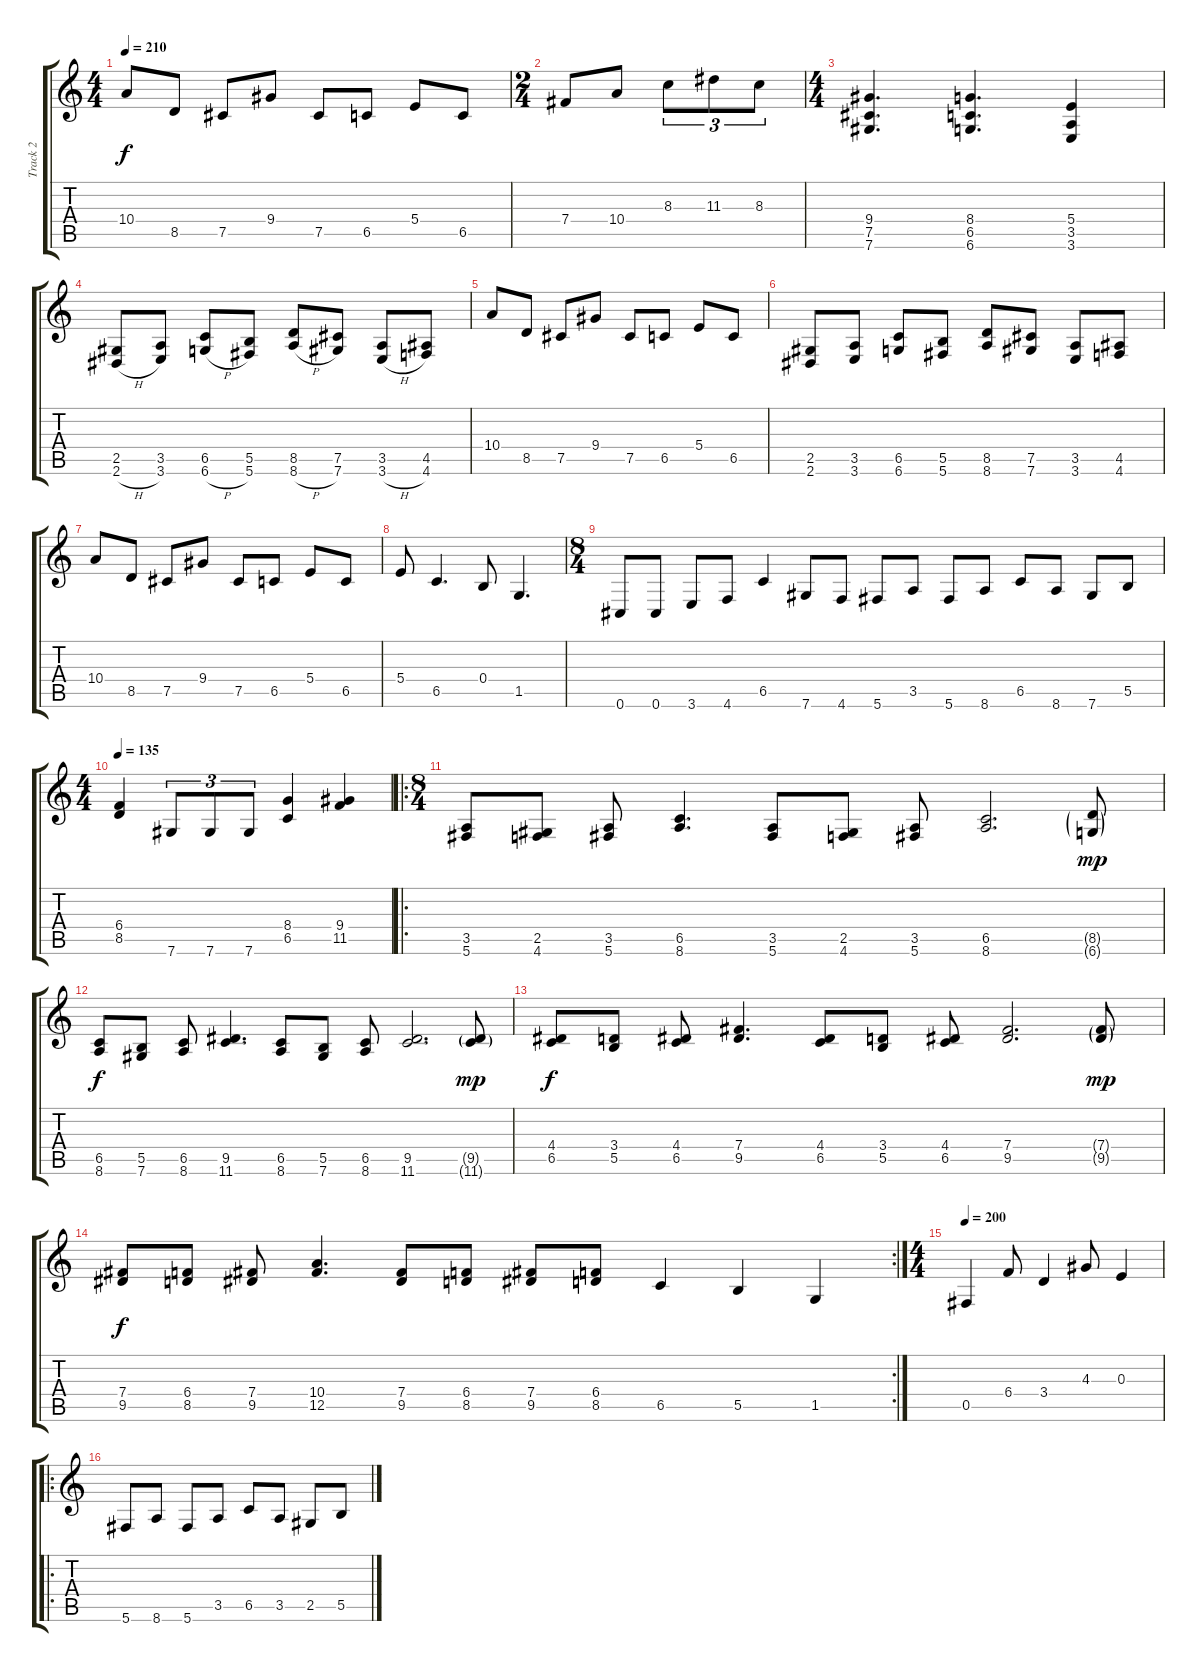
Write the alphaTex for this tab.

\track ("Track 2" "Track 2") {instrument distortionguitar}
\staff {score tabs}
\tuning (Db4 Ab3 E3 B2 Gb2 Db2) {hide}
\ts (4 4)
\tempo 210
\clef g2
\ks c
10.4.8{dy f} 8.5.8 7.5.8 9.4.8 7.5.8 6.5.8 5.4.8 6.5.8 |
\ts (2 4)
7.4.8 10.4.8 8.3.8{tu (3 2)} 11.3.8{tu (3 2)} 8.3.8{tu (3 2)} |
\ts (4 4)
(9.4 7.5 7.6).4{d} (8.4 6.5 6.6).4{d} (5.4 3.5 3.6).4 |
(2.5 2.6{h}).8 (3.5 3.6).8 (6.5 6.6{h}).8 (5.5 5.6).8 (8.5 8.6{h}).8 (7.5 7.6).8 (3.5 3.6{h}).8 (4.5 4.6).8 |
10.4.8 8.5.8 7.5.8 9.4.8 7.5.8 6.5.8 5.4.8 6.5.8 |
(2.5 2.6).8 (3.5 3.6).8 (6.5 6.6).8 (5.5 5.6).8 (8.5 8.6).8 (7.5 7.6).8 (3.5 3.6).8 (4.5 4.6).8 |
10.4.8 8.5.8 7.5.8 9.4.8 7.5.8 6.5.8 5.4.8 6.5.8 |
5.4.8 6.5.4{d} 0.4.8 1.5.4{d} |
\ts (8 4)
0.6.8 0.6.8 3.6.8 4.6.8 6.5.4 7.6.8 4.6.8 5.6.8 3.5.8 5.6.8 8.6.8 6.5.8 8.6.8 7.6.8 5.5.8 |
\ts (4 4)
\tempo 135
(6.4 8.5).4 7.6.8{tu (3 2)} 7.6.8{tu (3 2)} 7.6.8{tu (3 2)} (8.4 6.5).4 (9.4 11.5).4 |
\ro
\ts (8 4)
(3.5 5.6).8 (2.5 4.6).8 (3.5 5.6).8 (6.5 8.6).4{d} (3.5 5.6).8 (2.5 4.6).8 (3.5 5.6).8 (6.5 8.6).2{d} (8.5{g} 6.6{g}).8{dy mp} |
(6.5 8.6).8{dy f} (5.5 7.6).8 (6.5 8.6).8 (9.5 11.6).4{d} (6.5 8.6).8 (5.5 7.6).8 (6.5 8.6).8 (9.5 11.6).2{d} (9.5{g} 11.6{g}).8{dy mp} |
(4.4 6.5).8{dy f} (3.4 5.5).8 (4.4 6.5).8 (7.4 9.5).4{d} (4.4 6.5).8 (3.4 5.5).8 (4.4 6.5).8 (7.4 9.5).2{d} (7.4{g} 9.5{g}).8{dy mp} |
\rc 2
(7.4 9.5).8{dy f} (6.4 8.5).8 (7.4 9.5).8 (10.4 12.5).4{d} (7.4 9.5).8 (6.4 8.5).8 (7.4 9.5).8 (6.4 8.5).8 6.5.4 5.5.4 1.5.4 |
\ts (4 4)
\tempo 200
0.5.4 6.4.8 3.4.4 4.3.8 0.3.4 |
\ro
5.6.8 8.6.8 5.6.8 3.5.8 6.5.8 3.5.8 2.5.8 5.5.8
